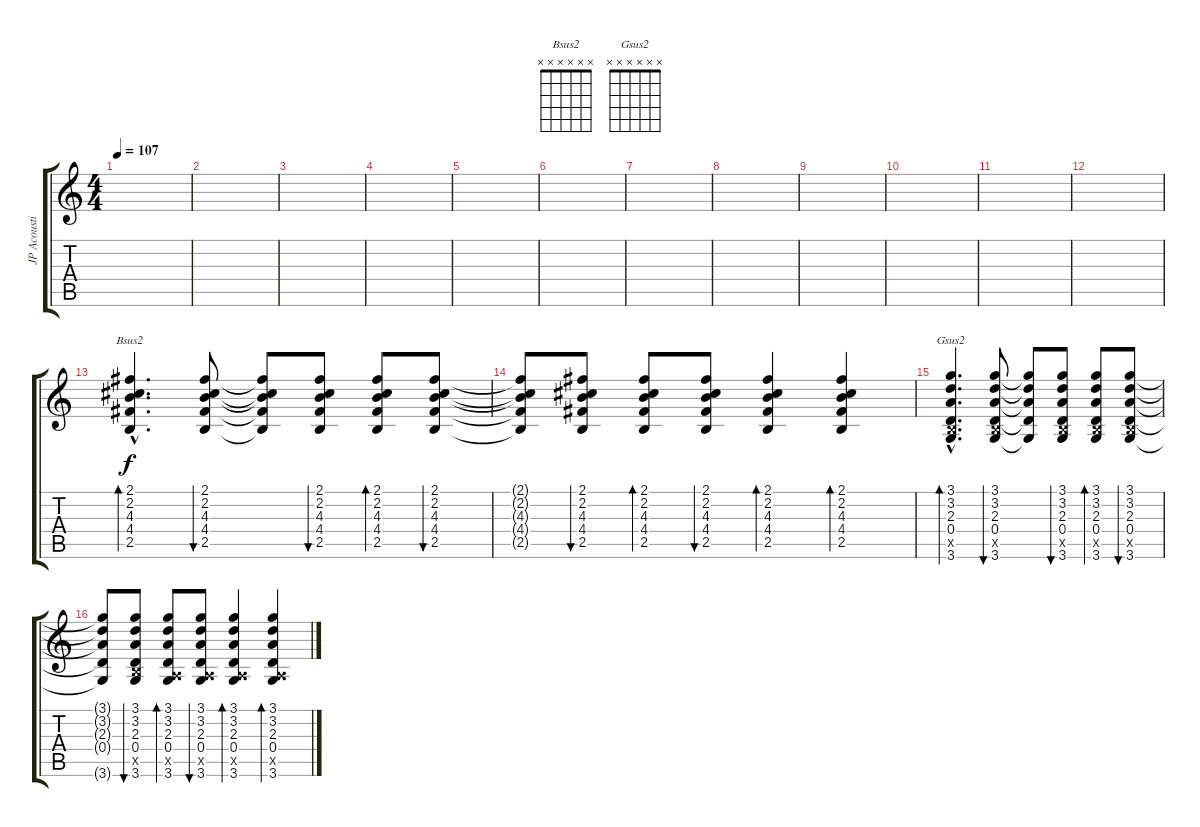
\track ("JP Acoustic" "JP Acousti") {instrument acousticguitarsteel}
\staff {score tabs}
\tuning (E4 B3 G3 D3 A2 E2) {hide}
\chord ("Bsus2" x x x x x x) {firstfret 0}
\chord ("Gsus2" x x x x x x) {firstfret 0}
\ts (4 4)
\tempo 107
\clef g2
\ks c
|
|
|
|
|
|
|
|
|
|
|
|
(2.1{hac} 2.2{hac} 4.3{hac} 4.4{hac} 2.5{hac}).4{d bd 120 ch "Bsus2"} (2.1 2.2 4.3 4.4 2.5).8{bu 120} (2.1{t} 2.2{t} 4.3{t} 4.4{t} 2.5{t}).8 (2.1 2.2 4.3 4.4 2.5).8{bu 60} (2.1 2.2 4.3 4.4 2.5).8{bd 60} (2.1 2.2 4.3 4.4 2.5).8{bu 60} |
(2.1{t} 2.2{t} 4.3{t} 4.4{t} 2.5{t}).8 (2.1 2.2 4.3 4.4 2.5).8{bu 60} (2.1 2.2 4.3 4.4 2.5).8{bd 60} (2.1 2.2 4.3 4.4 2.5).8{bu 60} (2.1 2.2 4.3 4.4 2.5).4{bd 60} (2.1 2.2 4.3 4.4 2.5).4{bd 60} |
(3.1{hac} 3.2{hac} 2.3{hac} 0.4{hac} 2.5{hac x} 3.6{hac}).4{d bd 120 ch "Gsus2"} (3.1 3.2 2.3 0.4 2.5{x} 3.6).8{bu 120} (3.1{t} 3.2{t} 2.3{t} 0.4{t} 3.6{t}).8 (3.1 3.2 2.3 0.4 2.5{x} 3.6).8{bu 60} (3.1 3.2 2.3 0.4 2.5{x} 3.6).8{bd 60} (3.1 3.2 2.3 0.4 2.5{x} 3.6).8{bu 60} |
(3.1{t} 3.2{t} 2.3{t} 0.4{t} 3.6{t}).8 (3.1 3.2 2.3 0.4 2.5{x} 3.6).8{bu 60} (3.1 3.2 2.3 0.4 0.5{x} 3.6).8{bd 60} (3.1 3.2 2.3 0.4 0.5{x} 3.6).8{bu 60} (3.1 3.2 2.3 0.4 0.5{x} 3.6).4{bd 60} (3.1 3.2 2.3 0.4 0.5{x} 3.6).4{bd 60}
